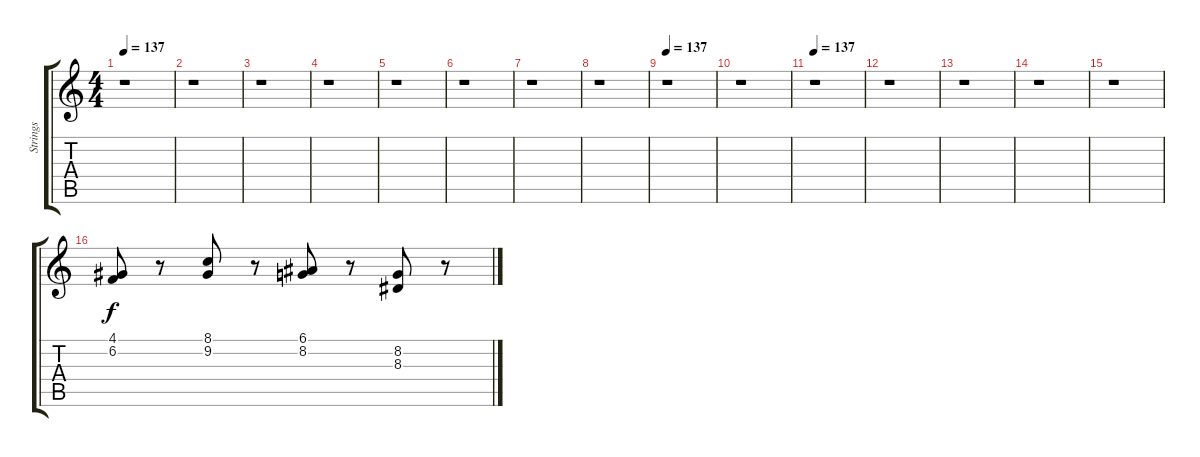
\track ("Strings" "Strings") {instrument synthstrings1}
\staff {score tabs}
\tuning (E4 B3 G3 D3 A2 E2) {hide}
\ts (4 4)
\tempo 137
\clef g2
\ks c
r.1{dy f} |
r.1 |
r.1 |
r.1 |
r.1 |
r.1 |
r.1 |
r.1 |
\tempo 137
r.1 |
r.1 |
\tempo 137
r.1 |
r.1 |
r.1 |
r.1 |
r.1 |
(4.1 6.2).8 r.8 (8.1 9.2).8 r.8 (6.1 8.2).8 r.8 (8.2 8.3).8 r.8
